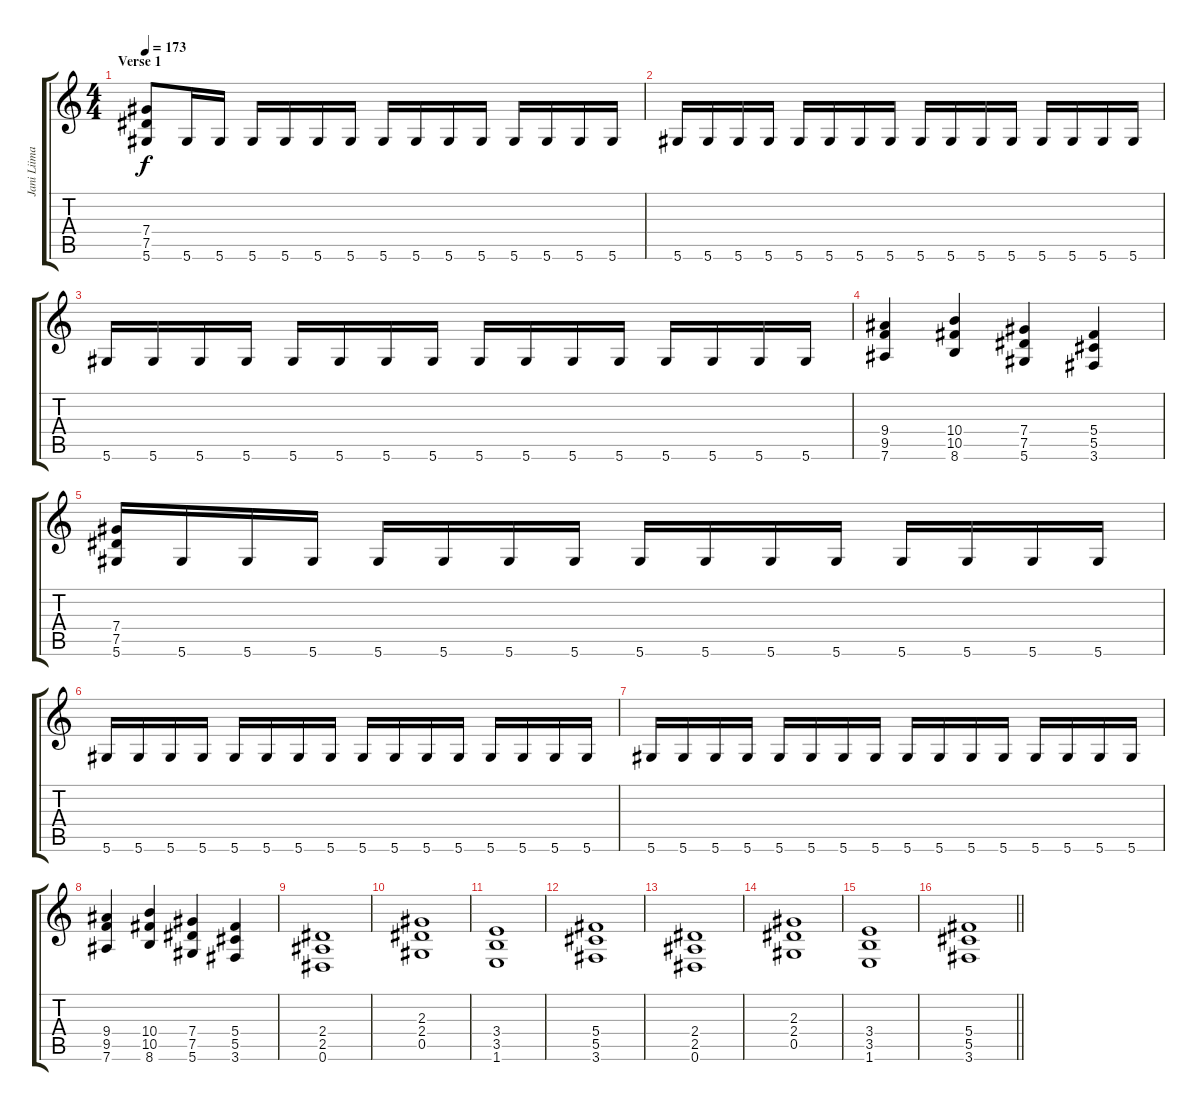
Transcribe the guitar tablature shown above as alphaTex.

\track ("Jani Liimatainen - Guitar II" "Jani Liima") {instrument distortionguitar}
\staff {score tabs}
\tuning (Eb4 Bb3 Gb3 Db3 Ab2 Eb2) {hide}
\ts (4 4)
\section ("" "Verse 1")
\tempo 173
\clef g2
\ks aminor
(7.4 7.5 5.6).8{dy f volume 16} 5.6.16 5.6.16 5.6.16 5.6.16 5.6.16 5.6.16 5.6.16 5.6.16 5.6.16 5.6.16 5.6.16 5.6.16 5.6.16 5.6.16 |
5.6.16 5.6.16 5.6.16 5.6.16 5.6.16 5.6.16 5.6.16 5.6.16 5.6.16 5.6.16 5.6.16 5.6.16 5.6.16 5.6.16 5.6.16 5.6.16 |
5.6.16 5.6.16 5.6.16 5.6.16 5.6.16 5.6.16 5.6.16 5.6.16 5.6.16 5.6.16 5.6.16 5.6.16 5.6.16 5.6.16 5.6.16 5.6.16 |
(9.4 9.5 7.6).4 (10.4 10.5 8.6).4 (7.4 7.5 5.6).4 (5.4 5.5 3.6).4 |
(7.4 7.5 5.6).16 5.6.16 5.6.16 5.6.16 5.6.16 5.6.16 5.6.16 5.6.16 5.6.16 5.6.16 5.6.16 5.6.16 5.6.16 5.6.16 5.6.16 5.6.16 |
5.6.16 5.6.16 5.6.16 5.6.16 5.6.16 5.6.16 5.6.16 5.6.16 5.6.16 5.6.16 5.6.16 5.6.16 5.6.16 5.6.16 5.6.16 5.6.16 |
5.6.16 5.6.16 5.6.16 5.6.16 5.6.16 5.6.16 5.6.16 5.6.16 5.6.16 5.6.16 5.6.16 5.6.16 5.6.16 5.6.16 5.6.16 5.6.16 |
(9.4 9.5 7.6).4 (10.4 10.5 8.6).4 (7.4 7.5 5.6).4 (5.4 5.5 3.6).4 |
(2.4 2.5 0.6).1 |
(2.3 2.4 0.5).1{volume 11} |
(3.4 3.5 1.6).1 |
(5.4 5.5 3.6).1 |
(2.4 2.5 0.6).1 |
(2.3 2.4 0.5).1 |
(3.4 3.5 1.6).1 |
\barLineRight lightlight
(5.4 5.5 3.6).1
